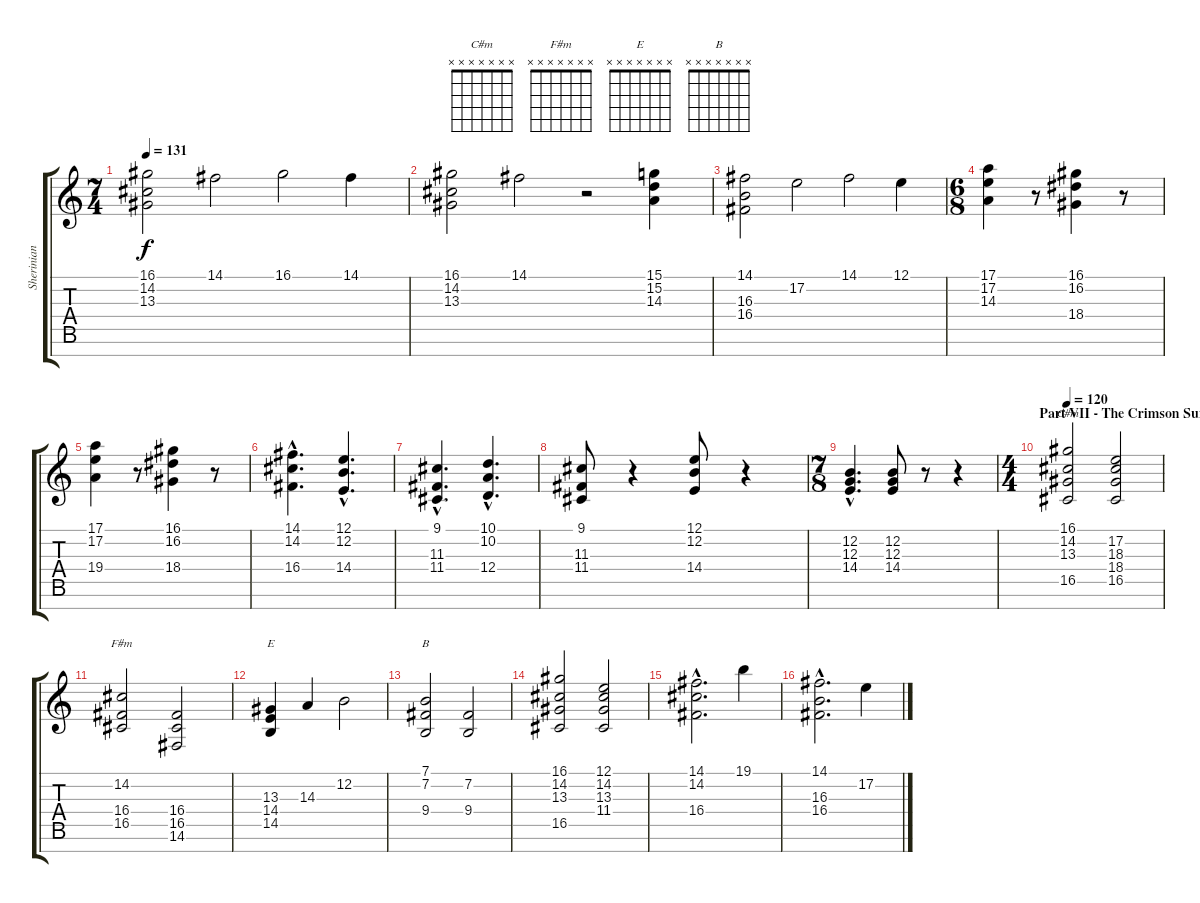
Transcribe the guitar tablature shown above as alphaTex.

\track ("Sherinian Keyboard & Organs" "Sherinian ") {instrument fx3crystal}
\staff {score tabs}
\tuning (E4 B3 G3 D3 A2 E2 B1) {hide}
\chord ("C#m" x x x x x x x) {firstfret 0}
\chord ("F#m" x x x x x x x) {firstfret 0}
\chord ("E" x x x x x x x) {firstfret 0}
\chord ("B" x x x x x x x) {firstfret 0}
\ts (7 4)
\tempo 131
\clef g2
\ks c
(16.1 14.2 13.3).2{dy f} 14.1.2 16.1.2 14.1.4 |
(16.1 14.2 13.3).2 14.1.2 r.2 (15.1 15.2 14.3).4 |
(14.1 16.3 16.4).2 17.2.2 14.1.2 12.1.4 |
\ts (6 8)
(17.1 17.2 14.3).4 r.8 (16.1 16.2 18.4).4 r.8 |
(17.1 17.2 19.4).4 r.8 (16.1 16.2 18.4).4 r.8 |
(14.1{hac} 14.2{hac} 16.4{hac}).4{d} (12.1{hac} 12.2{hac} 14.4{hac}).4{d} |
(9.1{hac} 11.3{hac} 11.4{hac}).4{d} (10.1{hac} 10.2{hac} 12.4{hac}).4{d} |
(9.1 11.3 11.4).8 r.4 (12.1 12.2 14.4).8 r.4 |
\ts (7 8)
(12.2{hac} 12.3{hac} 14.4{hac}).4{d} (12.2 12.3 14.4).8 r.8 r.4 |
\ts (4 4)
\section ("" "Part VII - The Crimson Sunset")
\tempo 120
(16.1 14.2 13.3 16.5).2{ch "C#m" instrument percussiveorgan} (17.2 18.3 18.4 16.5).2 |
(14.2 16.4 16.5).2{ch "F#m"} (16.4 16.5 14.6).2 |
(13.3 14.4 14.5).4{ch "E"} 14.3.4 12.2.2 |
(7.1 7.2 9.4).2{ch "B"} (7.2 9.4).2 |
(16.1 14.2 13.3 16.5).2 (12.1 14.2 13.3 11.4).2 |
(14.1{hac} 14.2{hac} 16.4{hac}).2{d} 19.1.4 |
(14.1{hac} 16.3{hac} 16.4{hac}).2{d} 17.2.4
